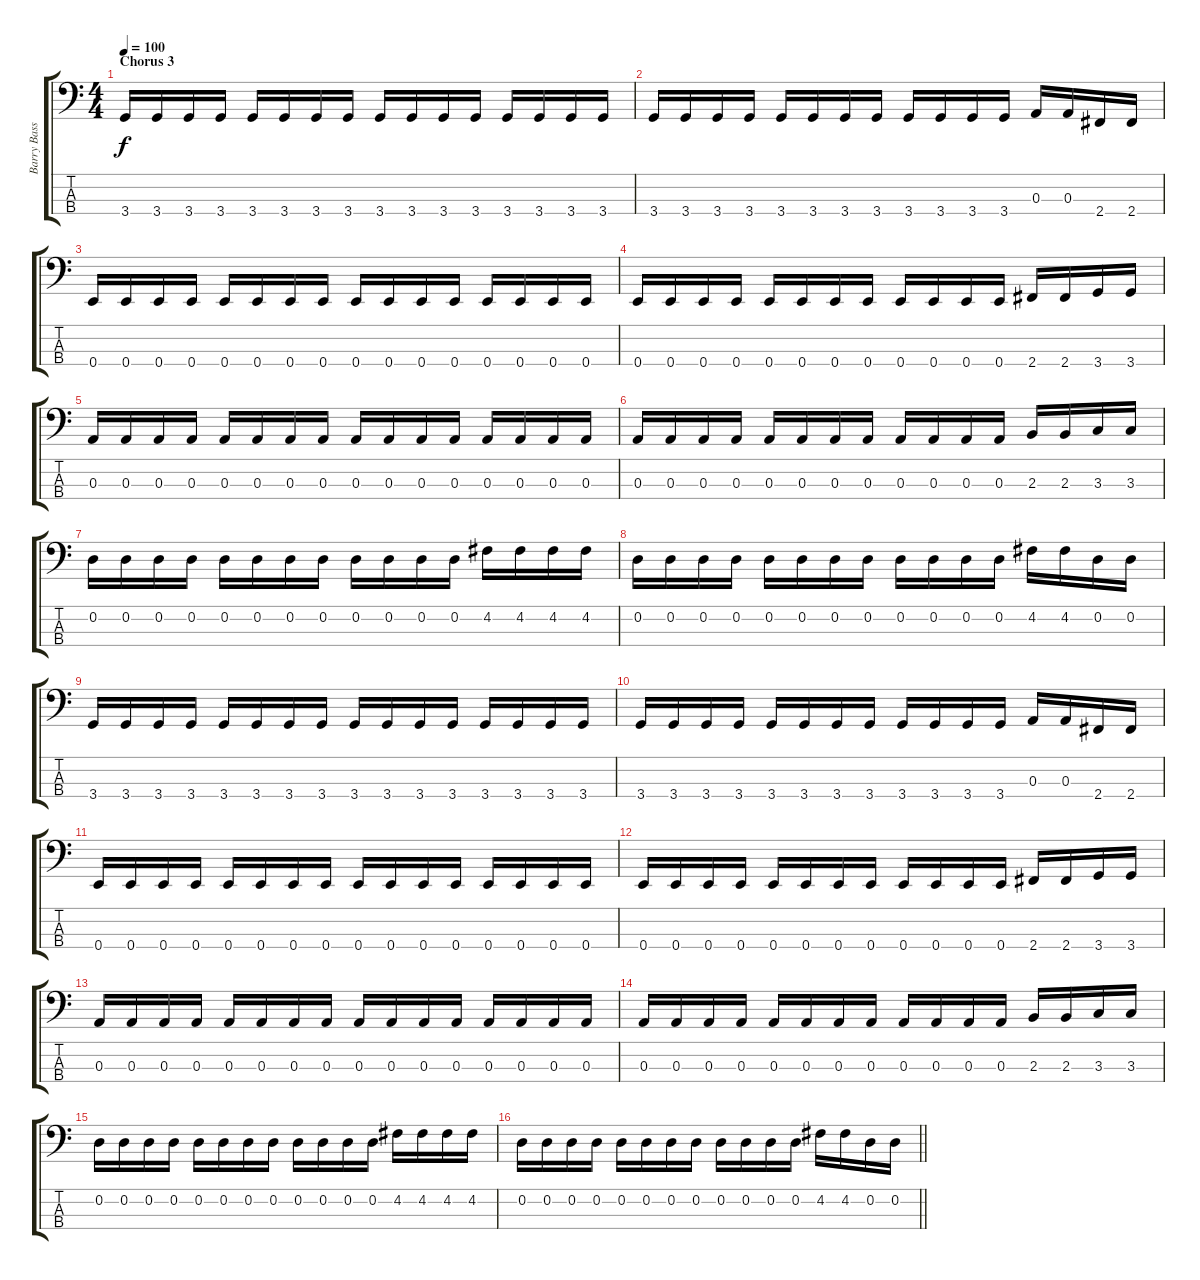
\track ("Barry Bass" "Barry Bass") {instrument electricbasspick}
\staff {score tabs}
\tuning (G2 D2 A1 E1) {hide}
\ts (4 4)
\section ("" "Chorus 3")
\tempo 100
\clef f4
\ks c
3.4.16{dy f} 3.4.16 3.4.16 3.4.16 3.4.16 3.4.16 3.4.16 3.4.16 3.4.16 3.4.16 3.4.16 3.4.16 3.4.16 3.4.16 3.4.16 3.4.16 |
3.4.16 3.4.16 3.4.16 3.4.16 3.4.16 3.4.16 3.4.16 3.4.16 3.4.16 3.4.16 3.4.16 3.4.16 0.3.16 0.3.16 2.4.16 2.4.16 |
0.4.16 0.4.16 0.4.16 0.4.16 0.4.16 0.4.16 0.4.16 0.4.16 0.4.16 0.4.16 0.4.16 0.4.16 0.4.16 0.4.16 0.4.16 0.4.16 |
0.4.16 0.4.16 0.4.16 0.4.16 0.4.16 0.4.16 0.4.16 0.4.16 0.4.16 0.4.16 0.4.16 0.4.16 2.4.16 2.4.16 3.4.16 3.4.16 |
0.3.16 0.3.16 0.3.16 0.3.16 0.3.16 0.3.16 0.3.16 0.3.16 0.3.16 0.3.16 0.3.16 0.3.16 0.3.16 0.3.16 0.3.16 0.3.16 |
0.3.16 0.3.16 0.3.16 0.3.16 0.3.16 0.3.16 0.3.16 0.3.16 0.3.16 0.3.16 0.3.16 0.3.16 2.3.16 2.3.16 3.3.16 3.3.16 |
0.2.16 0.2.16 0.2.16 0.2.16 0.2.16 0.2.16 0.2.16 0.2.16 0.2.16 0.2.16 0.2.16 0.2.16 4.2.16 4.2.16 4.2.16 4.2.16 |
0.2.16 0.2.16 0.2.16 0.2.16 0.2.16 0.2.16 0.2.16 0.2.16 0.2.16 0.2.16 0.2.16 0.2.16 4.2.16 4.2.16 0.2.16 0.2.16 |
3.4.16 3.4.16 3.4.16 3.4.16 3.4.16 3.4.16 3.4.16 3.4.16 3.4.16 3.4.16 3.4.16 3.4.16 3.4.16 3.4.16 3.4.16 3.4.16 |
3.4.16 3.4.16 3.4.16 3.4.16 3.4.16 3.4.16 3.4.16 3.4.16 3.4.16 3.4.16 3.4.16 3.4.16 0.3.16 0.3.16 2.4.16 2.4.16 |
0.4.16 0.4.16 0.4.16 0.4.16 0.4.16 0.4.16 0.4.16 0.4.16 0.4.16 0.4.16 0.4.16 0.4.16 0.4.16 0.4.16 0.4.16 0.4.16 |
0.4.16 0.4.16 0.4.16 0.4.16 0.4.16 0.4.16 0.4.16 0.4.16 0.4.16 0.4.16 0.4.16 0.4.16 2.4.16 2.4.16 3.4.16 3.4.16 |
0.3.16 0.3.16 0.3.16 0.3.16 0.3.16 0.3.16 0.3.16 0.3.16 0.3.16 0.3.16 0.3.16 0.3.16 0.3.16 0.3.16 0.3.16 0.3.16 |
0.3.16 0.3.16 0.3.16 0.3.16 0.3.16 0.3.16 0.3.16 0.3.16 0.3.16 0.3.16 0.3.16 0.3.16 2.3.16 2.3.16 3.3.16 3.3.16 |
0.2.16 0.2.16 0.2.16 0.2.16 0.2.16 0.2.16 0.2.16 0.2.16 0.2.16 0.2.16 0.2.16 0.2.16 4.2.16 4.2.16 4.2.16 4.2.16 |
\barLineRight lightlight
0.2.16 0.2.16 0.2.16 0.2.16 0.2.16 0.2.16 0.2.16 0.2.16 0.2.16 0.2.16 0.2.16 0.2.16 4.2.16 4.2.16 0.2.16 0.2.16
